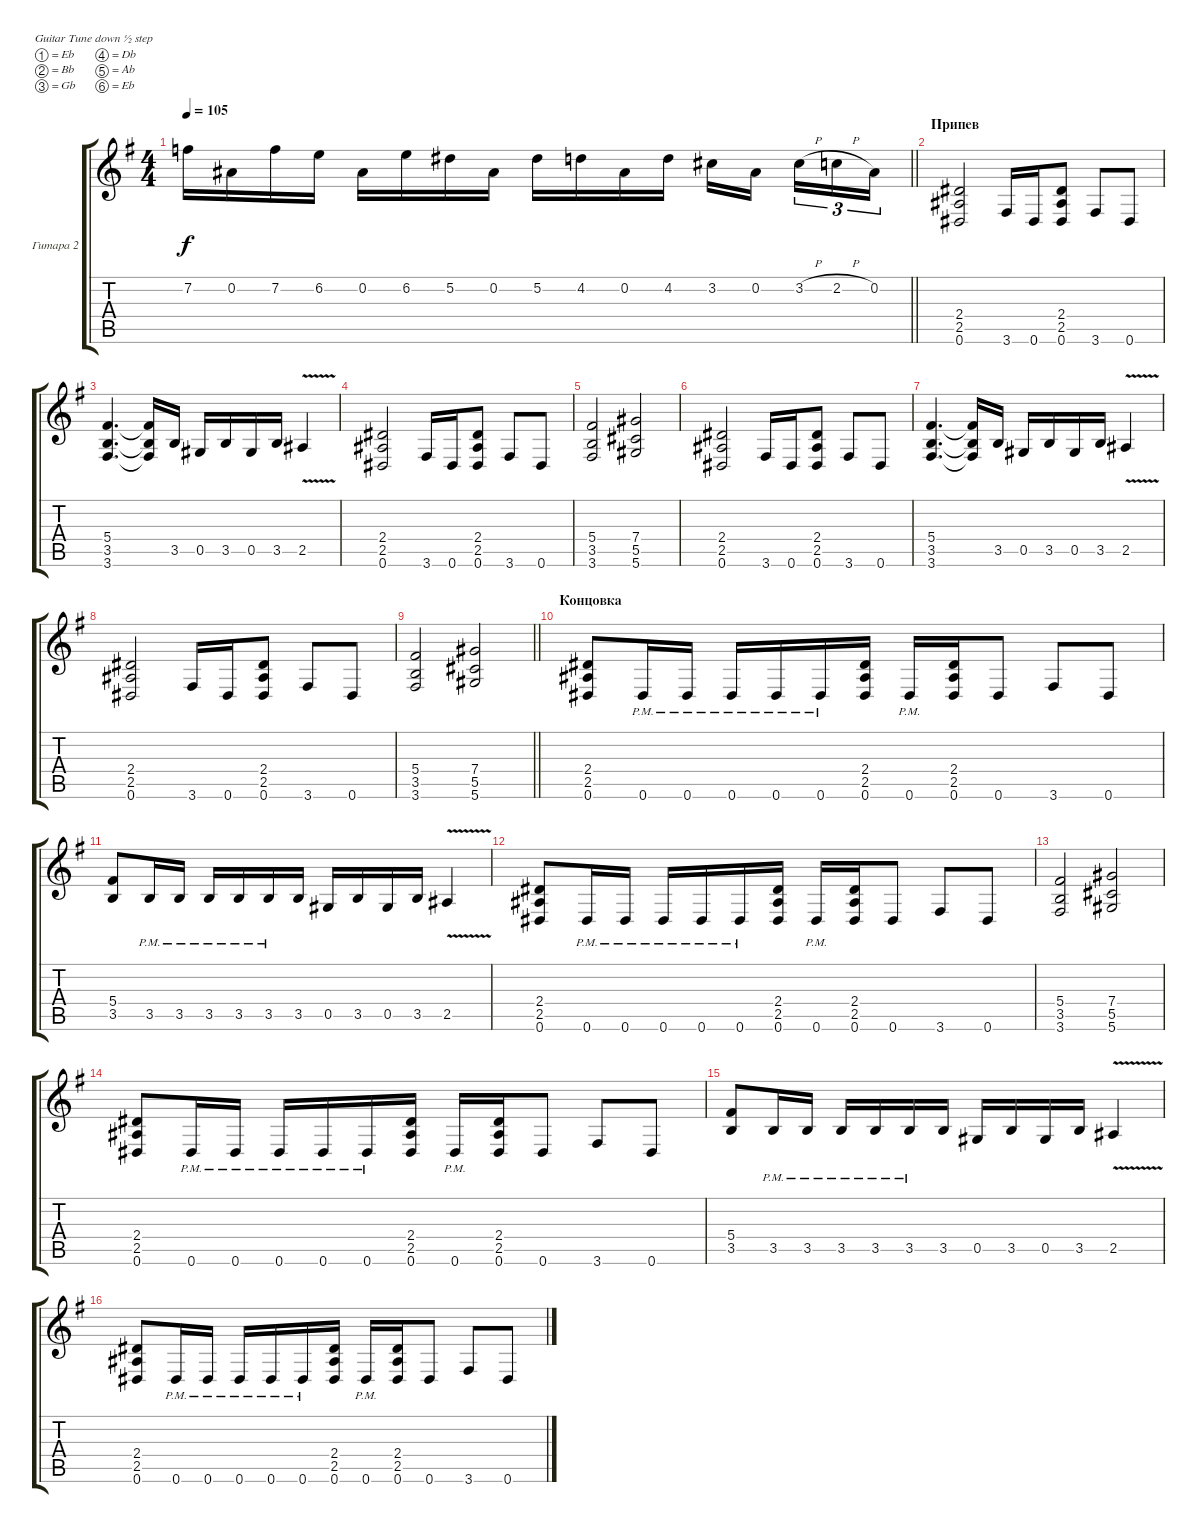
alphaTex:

\bracketExtendMode groupsimilarinstruments
\firstSystemTrackNameMode fullname
\otherSystemsTrackNameMode fullname
\firstSystemTrackNameOrientation horizontal
\otherSystemsTrackNameOrientation horizontal
\chordDiagramsInScore
\track ("Гитара 2" "E-Gt") {instrument distortionguitar}
\staff {score tabs}
\tuning (Eb4 Bb3 Gb3 Db3 Ab2 Eb2)
\ts (4 4)
\tempo 105
\clef g2
\barLineRight lightlight
\ks eminor
7.2.16{dy f} 0.2.16 7.2.16 6.2.16 0.2.16 6.2.16 5.2.16 0.2.16 5.2.16 4.2.16 0.2.16 4.2.16 3.2.16 0.2.16 3.2{h}.16{tu (3 2)} 2.2{h}.16{tu (3 2)} 0.2.16{tu (3 2)} |
\section ("" "Припев")
(2.4 2.5 0.6).2 3.6.16 0.6.16 (2.4 2.5 0.6).8 3.6.8 0.6.8 |
(5.4 3.5 3.6).4{d} (5.4{t} 3.5{t} 3.6{t}).16 3.5.16 0.5.16 3.5.16 0.5.16 3.5.16 2.5{v}.4 |
(2.4 2.5 0.6).2 3.6.16 0.6.16 (2.4 2.5 0.6).8 3.6.8 0.6.8 |
(5.4 3.5 3.6).2 (7.4 5.5 5.6).2 |
(2.4 2.5 0.6).2 3.6.16 0.6.16 (2.4 2.5 0.6).8 3.6.8 0.6.8 |
(5.4 3.5 3.6).4{d} (5.4{t} 3.5{t} 3.6{t}).16 3.5.16 0.5.16 3.5.16 0.5.16 3.5.16 2.5{v}.4 |
(2.4 2.5 0.6).2 3.6.16 0.6.16 (2.4 2.5 0.6).8 3.6.8 0.6.8 |
\barLineRight lightlight
(5.4 3.5 3.6).2 (7.4 5.5 5.6).2 |
\section ("" "Концовка")
(2.4 2.5 0.6).8 0.6{pm}.16 0.6{pm}.16 0.6{pm}.16 0.6{pm}.16 0.6{pm}.16 (2.4 2.5 0.6).16 0.6{pm}.16 (2.4 2.5 0.6).16 0.6.8 3.6.8 0.6.8 |
(5.4 3.5).8 3.5{pm}.16 3.5{pm}.16 3.5{pm}.16 3.5{pm}.16 3.5{pm}.16 3.5.16 0.5.16 3.5.16 0.5.16 3.5.16 2.5{v}.4 |
(2.4 2.5 0.6).8 0.6{pm}.16 0.6{pm}.16 0.6{pm}.16 0.6{pm}.16 0.6{pm}.16 (2.4 2.5 0.6).16 0.6{pm}.16 (2.4 2.5 0.6).16 0.6.8 3.6.8 0.6.8 |
(5.4 3.5 3.6).2 (7.4 5.5 5.6).2 |
(2.4 2.5 0.6).8 0.6{pm}.16 0.6{pm}.16 0.6{pm}.16 0.6{pm}.16 0.6{pm}.16 (2.4 2.5 0.6).16 0.6{pm}.16 (2.4 2.5 0.6).16 0.6.8 3.6.8 0.6.8 |
(5.4 3.5).8 3.5{pm}.16 3.5{pm}.16 3.5{pm}.16 3.5{pm}.16 3.5{pm}.16 3.5.16 0.5.16 3.5.16 0.5.16 3.5.16 2.5{v}.4 |
(2.4 2.5 0.6).8 0.6{pm}.16 0.6{pm}.16 0.6{pm}.16 0.6{pm}.16 0.6{pm}.16 (2.4 2.5 0.6).16 0.6{pm}.16 (2.4 2.5 0.6).16 0.6.8 3.6.8 0.6.8
